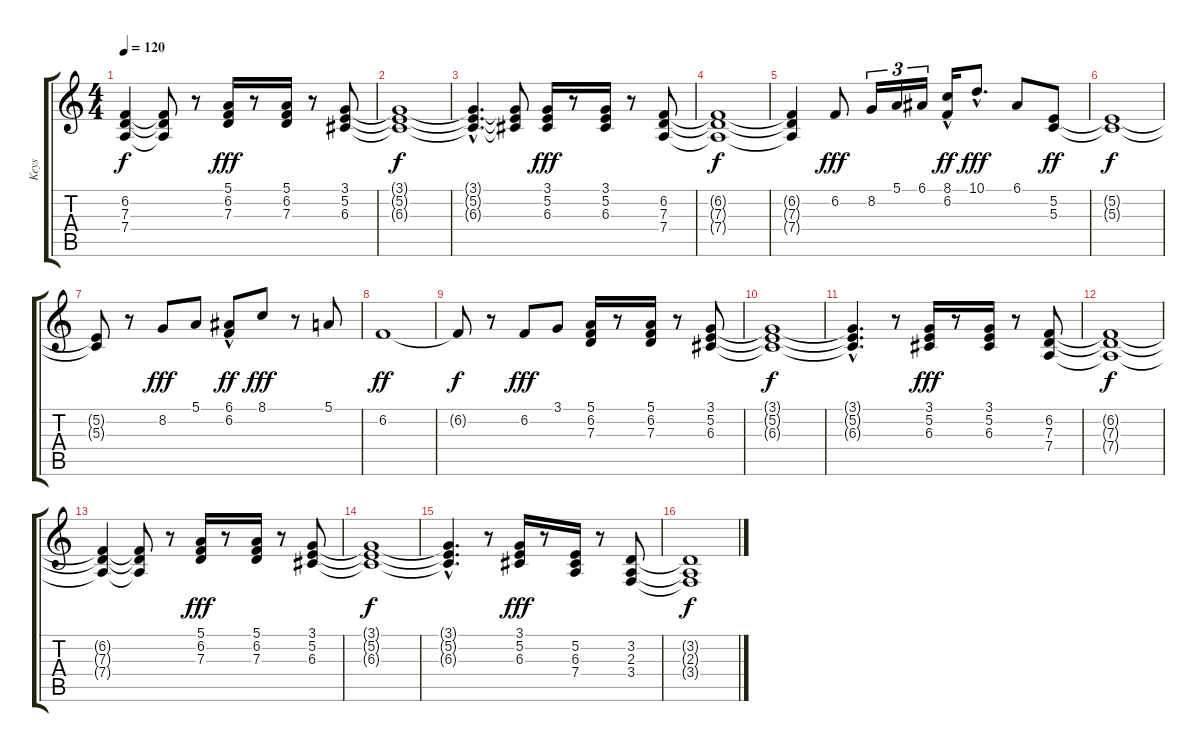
\track ("Keys" "Keys") {instrument synthbrass1}
\staff {score tabs}
\tuning (E4 B3 G3 D3 A2 E2) {hide}
\ts (4 4)
\tempo 120
\clef g2
\ks c
(6.2{t} 7.3{t} 7.4{t}).4{dy f} (6.2{t} 7.3{t} 7.4{t}).8 r.8 (5.1 6.2 7.3).16{dy fff} r.8 (5.1 6.2 7.3).16 r.8 (3.1 5.2 6.3).8 |
(3.1{t} 5.2{t} 6.3{t}).1{dy f} |
(3.1{hac t} 5.2{hac t} 6.3{hac t}).4{d} (3.1{t} 5.2{t} 6.3{t}).8 (3.1 5.2 6.3).16{dy fff} r.8 (3.1 5.2 6.3).16 r.8 (6.2 7.3 7.4).8 |
(6.2{t} 7.3{t} 7.4{t}).1{dy f} |
(6.2{t} 7.3{t} 7.4{t}).4 6.2.8{dy fff} 8.2.16{tu (3 2)} 5.1.16{tu (3 2)} 6.1.16{tu (3 2)} (8.1 6.2{hac}).16{dy ff} 10.1{hac}.8{d dy fff} 6.1.8 (5.2 5.3).8{dy ff} |
(5.2{t} 5.3{t}).1{dy f} |
(5.2{t} 5.3{t}).8 r.8 8.2.8{dy fff} 5.1.8 (6.1 6.2{hac}).8{dy ff} 8.1.8{dy fff} r.8 5.1.8 |
6.2.1{dy ff} |
6.2{t}.8{dy f} r.8 6.2.8{dy fff} 3.1.8 (5.1 6.2 7.3).16 r.8 (5.1 6.2 7.3).16 r.8 (3.1 5.2 6.3).8 |
(3.1{t} 5.2{t} 6.3{t}).1{dy f} |
(3.1{hac t} 5.2{hac t} 6.3{hac t}).4{d} r.8 (3.1 5.2 6.3).16{dy fff} r.8 (3.1 5.2 6.3).16 r.8 (6.2 7.3 7.4).8 |
(6.2{t} 7.3{t} 7.4{t}).1{dy f} |
(6.2{t} 7.3{t} 7.4{t}).4 (6.2{t} 7.3{t} 7.4{t}).8 r.8 (5.1 6.2 7.3).16{dy fff} r.8 (5.1 6.2 7.3).16 r.8 (3.1 5.2 6.3).8 |
(3.1{t} 5.2{t} 6.3{t}).1{dy f} |
(3.1{hac t} 5.2{hac t} 6.3{hac t}).4{d} r.8 (3.1 5.2 6.3).16{dy fff} r.8 (5.2 6.3 7.4).16 r.8 (3.2 2.3 3.4).8 |
(3.2{t} 2.3{t} 3.4{t}).1{dy f}
